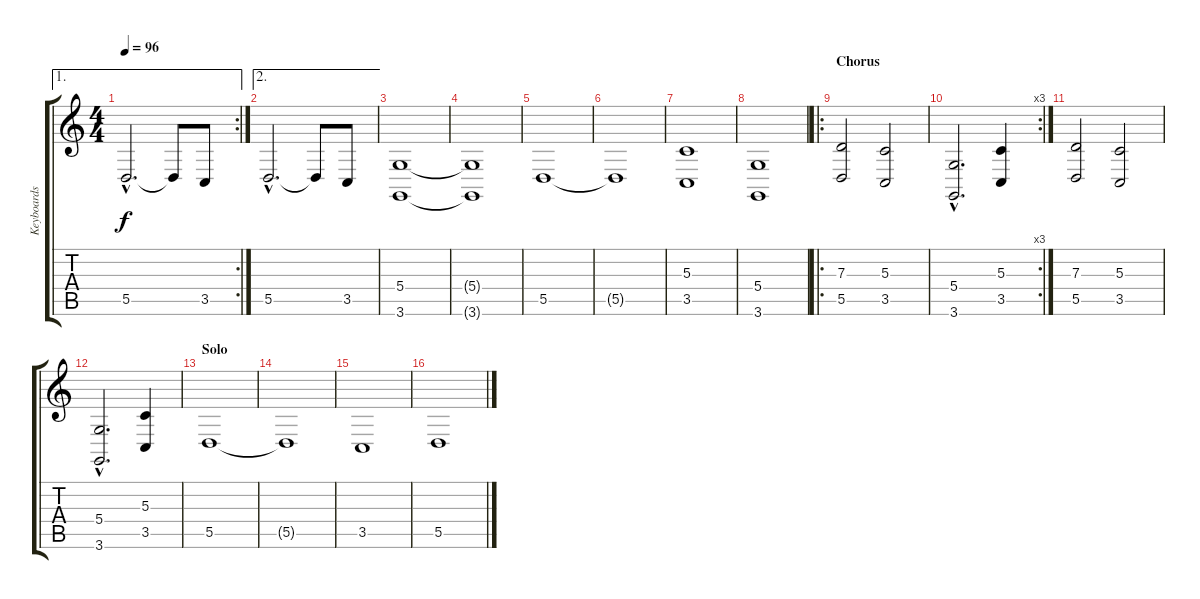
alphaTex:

\track ("Keyboards" "Keyboards") {instrument stringensemble1}
\staff {score tabs}
\tuning (E4 B3 G3 D3 A2 E2) {hide}
\ae 1
\rc 2
\ts (4 4)
\tempo 96
\clef g2
\ks c
5.5{hac}.2{d dy f} 5.5{t}.8 3.5.8 |
\ae 2
5.5{hac}.2{d} 5.5{t}.8 3.5.8 |
(5.4 3.6).1 |
(5.4{t} 3.6{t}).1 |
5.5.1 |
5.5{t}.1 |
(5.3 3.5).1 |
(5.4 3.6).1 |
\ro
\section ("" "Chorus")
(7.3 5.5).2 (5.3 3.5).2 |
\rc 3
(5.4{hac} 3.6{hac}).2{d} (5.3 3.5).4 |
(7.3 5.5).2 (5.3 3.5).2 |
(5.4{hac} 3.6{hac}).2{d} (5.3 3.5).4 |
\section ("" "Solo")
5.5.1 |
5.5{t}.1 |
3.5.1 |
5.5.1
